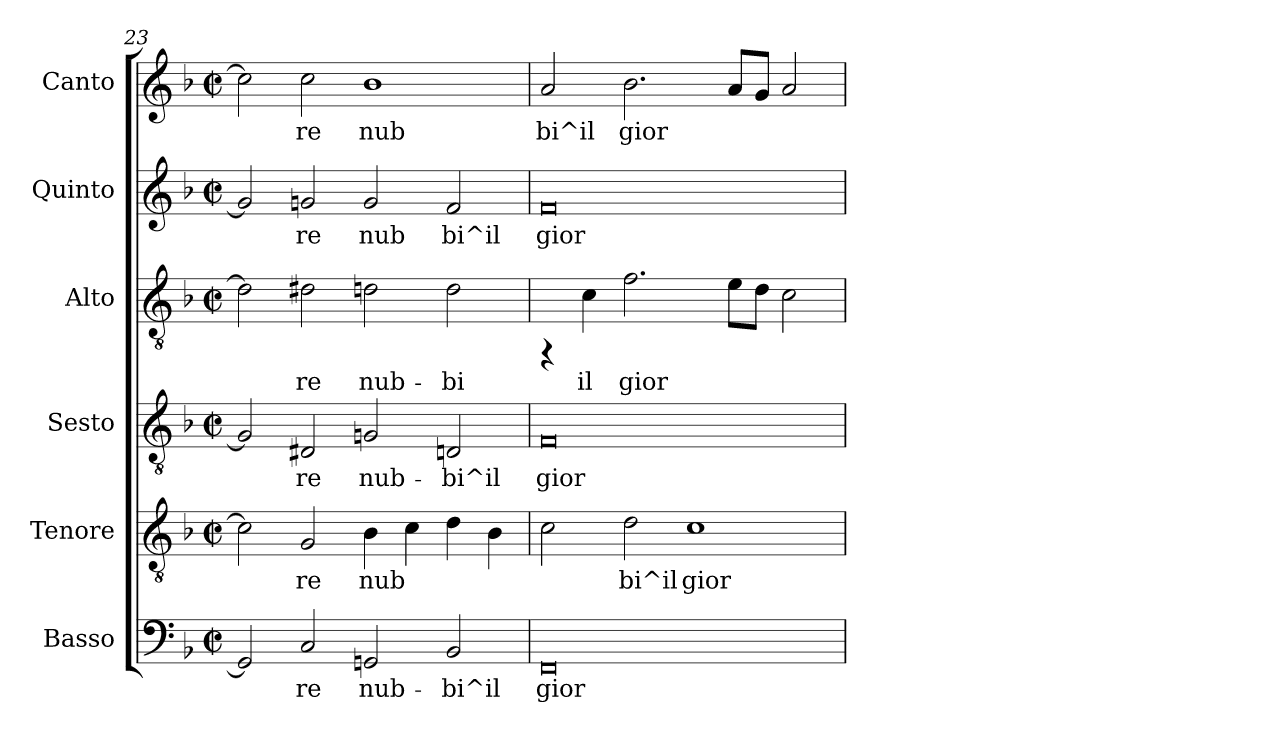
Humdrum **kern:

**kern	**text	**kern	**text	**kern	**text	**kern	**text	**kern	**text	**kern	**text
*part6	*part6	*part5	*part5	*part4	*part4	*part3	*part3	*part2	*part2	*part1	*part1
*staff6	*staff6	*staff5	*staff5	*staff4	*staff4	*staff3	*staff3	*staff2	*staff2	*staff1	*staff1
*I"Basso	*	*I"Tenore	*	*I"Sesto	*	*I"Alto	*	*I"Quinto	*	*I"Canto	*
!!LO:PB:g=z
*clefF4	*	*clefGv2	*	*clefGv2	*	*clefGv2	*	*clefG2	*	*clefG2	*
*ITrd-3c-5	*	*ITrd-3c-5	*	*ITrd-3c-5	*	*ITrd-3c-5	*	*ITrd-3c-5	*	*	*
*k[b-e-]	*	*k[b-e-]	*	*k[b-e-]	*	*k[b-e-]	*	*k[b-e-]	*	*k[b-]	*
*B-:	*	*B-:	*	*B-:	*	*B-:	*	*B-:	*	*F:	*
*M2/2	*	*M2/2	*	*M2/2	*	*M2/2	*	*M2/2	*	*M2/2	*
*met(c|)	*	*met(c|)	*	*met(c|)	*	*met(c|)	*	*met(c|)	*	*met(c|)	*
=23	=23	=23	=23	=23	=23	=23	=23	=23	=23	=23	=23
!	!LO:LY:b:cj	!	!LO:LY:b:cj	!	!LO:LY:b:cj	!	!LO:LY:b:cj	!	!LO:LY:b:cj	!	!LO:LY:b:cj
2C#/]	--	2f\]	.	2c#/]	.	2g#\]	.	2cc#/]	.	2cc\]	.
!	!LO:LY:b:cj	!	!LO:LY:b:cj	!	!LO:LY:b:cj	!	!LO:LY:b:cj	!	!LO:LY:b:cj	!	!LO:LY:b:cj
2F/	-re	2c/	re	2G#X/	re	2g#X\	re	2cc/	re	2cc\	re
!	!LO:LY:b:cj	!	!LO:LY:b:cj	!	!LO:LY:b:cj	!	!LO:LY:b:cj	!	!LO:LY:b:cj	!	!LO:LY:b:cj
2C/	nub-	4e-\	nub-	2c/	nub-	2g\	nub-	2cc/	nub	1b-	nub
!	!	!	!LO:LY:b:cj	!	!	!	!	!	!	!	!
.	.	4f\	--	.	.	.	.	.	.	.	.
!	!LO:LY:b:cj	!	!LO:LY:b:cj	!	!LO:LY:b:cj	!	!LO:LY:b:cj	!	!LO:LY:b:cj	!	!
2E-/	-bi^il	4g\	--	2G/	-bi^il	2g\	-bi	2b-/	bi^il	.	.
!	!	!	!LO:LY:b:cj	!	!	!	!	!	!	!	!
.	.	4e-\	--	.	.	.	.	.	.	.	.
=24	=24	=24	=24	=24	=24	=24	=24	=24	=24	=24	=24
!	!LO:LY:b:cj	!	!LO:LY:b:cj	!	!LO:LY:b:cj	!	!	!	!LO:LY:b:cj	!	!LO:LY:b:cj
0BB-	gior-	2f\	--	0B-	gior-	4rFF	.	0b-	gior	2a/	bi^il
!	!	!	!	!	!	!	!LO:LY:b:cj	!	!	!	!
.	.	.	.	.	.	4f\	il	.	.	.	.
!	!	!	!LO:LY:b:cj	!	!	!	!LO:LY:b:cj	!	!	!	!LO:LY:b:cj
.	.	2g\	-bi^il	.	.	2.b-\	gior-	.	.	2.b-\	gior
!	!	!	!LO:LY:b:cj	!	!	!	!	!	!	!	!
.	.	1f	gior-	.	.	.	.	.	.	.	.
!	!	!	!	!	!	!	!LO:LY:b:cj	!	!	!	!LO:LY:b:cj
.	.	.	.	.	.	8a\L	--	.	.	8a/L	.
!	!	!	!	!	!	!	!LO:LY:b:cj	!	!	!	!LO:LY:b:cj
.	.	.	.	.	.	8g\J	--	.	.	8g/J	.
!	!	!	!	!	!	!	!LO:LY:b:cj	!	!	!	!LO:LY:b:cj
.	.	.	.	.	.	2f\	--	.	.	2a/	.
=	=	=	=	=	=	=	=	=	=	=	=
*-	*-	*-	*-	*-	*-	*-	*-	*-	*-	*-	*-
